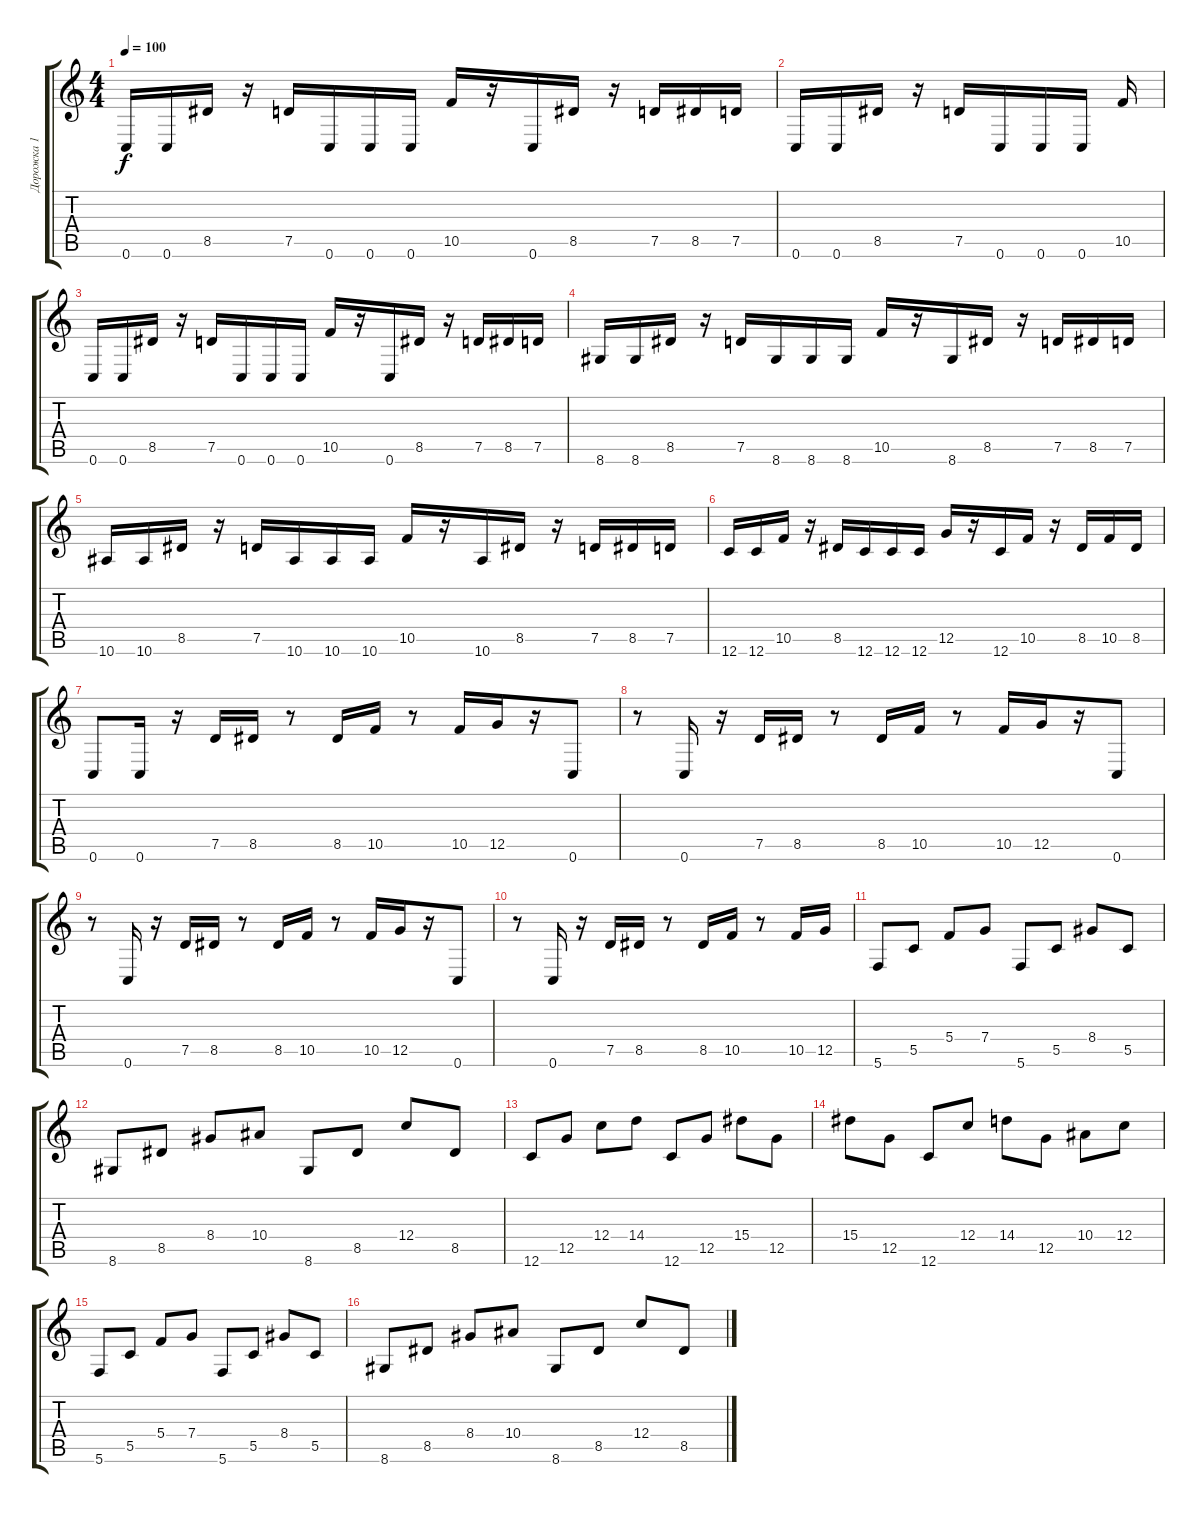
\track ("Дорожка 1" "Дорожка 1") {instrument overdrivenguitar}
\staff {score tabs}
\tuning (D4 A3 F3 C3 G2 C2) {hide}
\ts (4 4)
\tempo 100
\clef g2
\ks c
0.6.16{dy f} 0.6.16 8.5.16 r.16 7.5.16 0.6.16 0.6.16 0.6.16 10.5.16 r.16 0.6.16 8.5.16 r.16 7.5.16 8.5.16 7.5.16 |
0.6.16 0.6.16 8.5.16 r.16 7.5.16 0.6.16 0.6.16 0.6.16 10.5.16 |
0.6.16 0.6.16 8.5.16 r.16 7.5.16 0.6.16 0.6.16 0.6.16 10.5.16 r.16 0.6.16 8.5.16 r.16 7.5.16 8.5.16 7.5.16 |
8.6.16 8.6.16 8.5.16 r.16 7.5.16 8.6.16 8.6.16 8.6.16 10.5.16 r.16 8.6.16 8.5.16 r.16 7.5.16 8.5.16 7.5.16 |
10.6.16 10.6.16 8.5.16 r.16 7.5.16 10.6.16 10.6.16 10.6.16 10.5.16 r.16 10.6.16 8.5.16 r.16 7.5.16 8.5.16 7.5.16 |
12.6.16 12.6.16 10.5.16 r.16 8.5.16 12.6.16 12.6.16 12.6.16 12.5.16 r.16 12.6.16 10.5.16 r.16 8.5.16 10.5.16 8.5.16 |
0.6.8 0.6.16 r.16 7.5.16 8.5.16 r.8 8.5.16 10.5.16 r.8 10.5.16 12.5.16 r.16 0.6.8 |
r.8 0.6.16 r.16 7.5.16 8.5.16 r.8 8.5.16 10.5.16 r.8 10.5.16 12.5.16 r.16 0.6.8 |
r.8 0.6.16 r.16 7.5.16 8.5.16 r.8 8.5.16 10.5.16 r.8 10.5.16 12.5.16 r.16 0.6.8 |
r.8 0.6.16 r.16 7.5.16 8.5.16 r.8 8.5.16 10.5.16 r.8 10.5.16 12.5.16 |
5.6.8 5.5.8 5.4.8 7.4.8 5.6.8 5.5.8 8.4.8 5.5.8 |
8.6.8 8.5.8 8.4.8 10.4.8 8.6.8 8.5.8 12.4.8 8.5.8 |
12.6.8 12.5.8 12.4.8 14.4.8 12.6.8 12.5.8 15.4.8 12.5.8 |
15.4.8 12.5.8 12.6.8 12.4.8 14.4.8 12.5.8 10.4.8 12.4.8 |
5.6.8 5.5.8 5.4.8 7.4.8 5.6.8 5.5.8 8.4.8 5.5.8 |
8.6.8 8.5.8 8.4.8 10.4.8 8.6.8 8.5.8 12.4.8 8.5.8
